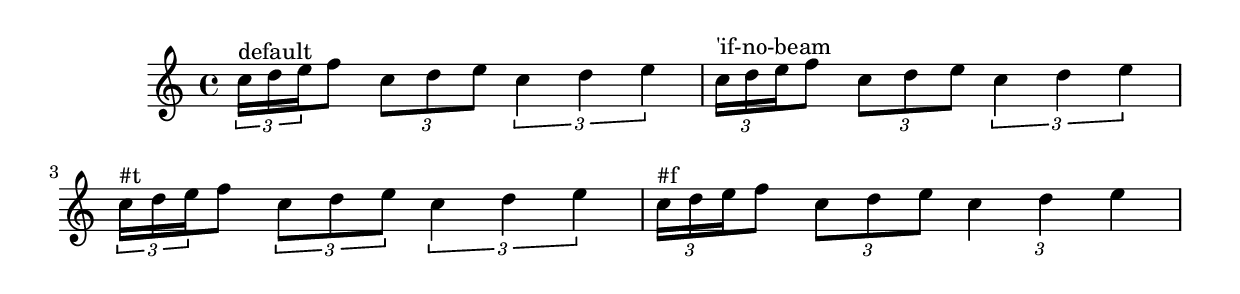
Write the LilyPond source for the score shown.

%% DO NOT EDIT this file manually; it is automatically
%% generated from LSR http://lsr.dsi.unimi.it
%% Make any changes in LSR itself, or in Documentation/snippets/new/ ,
%% and then run scripts/auxiliar/makelsr.py
%%
%% This file is in the public domain.
\version "2.14.0"

\header {
  lsrtags = "rhythms, tweaks-and-overrides"

%% Translation of GIT committish: 8b93de6ce951b7b14bc7818f31019524295b990f

  texidoces = "
El comportamiento predeterminado de la visibilidad de los corchetes de
grupo de valoración especial es imprimir el corchete a no ser que haya
una barra de la misma longitud que el grupo especial.  Para controlar
la visibilidad de los corchetes de grupo, establezca la propiedad
@code{'bracket-visibility} a @code{#t} (imprimir el corchete siempre),
@code{#f} (no imprimirlo nunca) o @code{'if-no-beam} (imprimir el
corchete solamente si no hay barra).

"

  doctitlees = "Controlar la visibilidad de los corchetes de grupo especial"

%% Translation of GIT committish: 190a067275167c6dc9dd0afef683d14d392b7033

  texidocfr = "
Selon la tradition, les crochets indicateurs de nolet sont toujours
imprimés sauf dans le cas où ils seraient de la même longuer qu'une
ligature.  LilyPond permet, au travers de la propriété
@code{'bracket-visibility}, de contôler précisément leur
affichage@tie{}: déterminée à @code{#t}, ils seront toujours
imprimés@tie{}; @code{#f} permet de ne jamais les imprimer, et
@code{#'if-no-beam} les imprimera en l'absence de ligature.

"
  doctitlefr = "Contrôle de l'impression des crochets de nolet"


  texidoc = "
The default behavior of tuplet-bracket visibility is to print a bracket
unless there is a beam of the same length as the tuplet. To control the
visibility of tuplet brackets, set the property
@code{'bracket-visibility} to either @code{#t} (always print a
bracket), @code{#f} (never print a bracket) or @code{'if-no-beam}
(only print a bracket if there is no beam).

"
  doctitle = "Controlling tuplet bracket visibility"
} % begin verbatim

music = \relative c'' {
  \times 2/3 { c16[ d e } f8]
  \times 2/3 { c8 d e }
  \times 2/3 { c4 d e }
}

\new Voice {
  \relative c' {
    << \music s4^"default" >>
    \override TupletBracket #'bracket-visibility = #'if-no-beam
    << \music s4^"'if-no-beam" >>
    \override TupletBracket #'bracket-visibility = ##t
    << \music s4^"#t" >>
    \override TupletBracket #'bracket-visibility = ##f
    << \music s4^"#f" >>
  }
}


